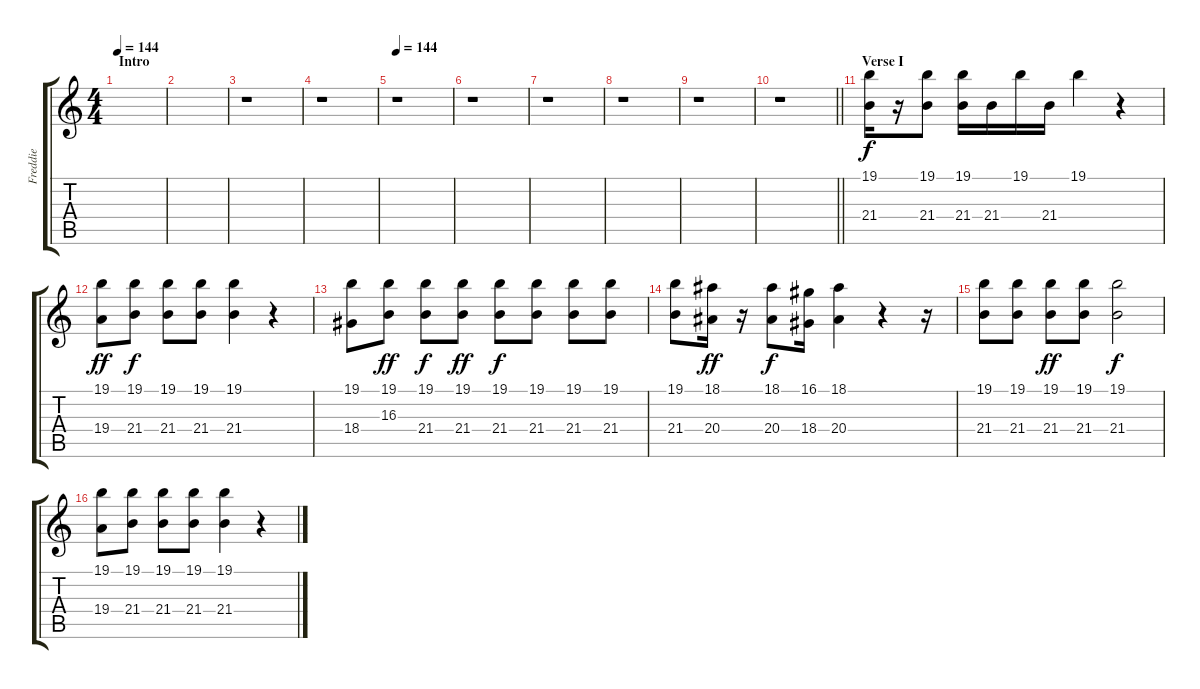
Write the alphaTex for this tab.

\track ("Freddie" "Freddie") {instrument lead6voice}
\staff {score tabs}
\tuning (E4 B3 G3 D3 A2 E2) {hide}
\ts (4 4)
\section ("" "Intro")
\tempo 144
\tempo 220
\tempo 144
\clef g2
\ks c
|
|
r.1 |
r.1 |
\tempo 144
r.1 |
r.1 |
r.1 |
r.1 |
r.1 |
\barLineRight lightlight
r.1 |
\section ("" "Verse I")
(19.1 21.4).16 r.16 (19.1 21.4).8 (19.1 21.4).16 21.4.16 19.1.16 21.4.16 19.1.4 r.4 |
(19.1 19.4).8{dy ff} (19.1 21.4).8{dy f} (19.1 21.4).8 (19.1 21.4).8 (19.1 21.4).4 r.4 |
(19.1 18.4).8 (19.1 16.3).8{dy ff} (19.1 21.4).8{dy f} (19.1 21.4).8{dy ff} (19.1 21.4).8{dy f} (19.1 21.4).8 (19.1 21.4).8 (19.1 21.4).8 |
(19.1 21.4).8 (18.1 20.4).16{dy ff} r.16 (18.1 20.4).8{dy f} (16.1 18.4).16 (18.1 20.4).4 r.4 r.16 |
(19.1 21.4).8 (19.1 21.4).8 (19.1 21.4).8{dy ff} (19.1 21.4).8 (19.1 21.4).2{dy f} |
(19.1 19.4).8 (19.1 21.4).8 (19.1 21.4).8 (19.1 21.4).8 (19.1 21.4).4 r.4
